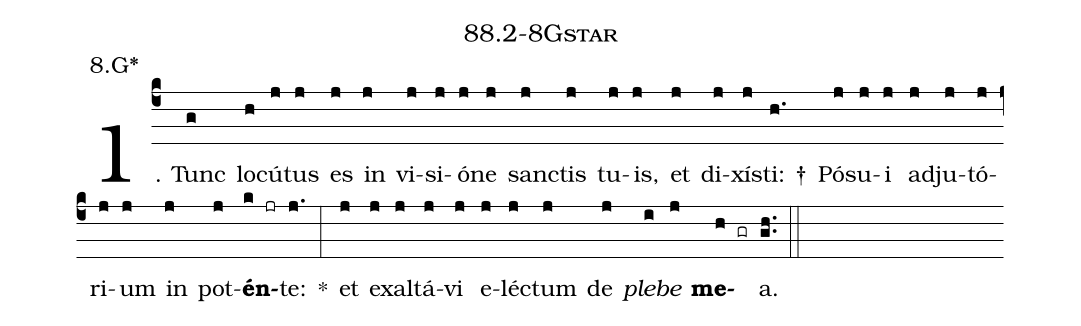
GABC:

name: 88.2-8Gstar;
annotation: 8.G*;
%%
(c4)1. Tunc(g) lo(h)cú(j)tus(j) es(j) in(j) vi(j)si(j)ó(j)ne(j) sanc(j)tis(j) tu(j)is,(j) et(j) di(j)xís(j)ti: †(h.) Pó(j)su(j)i(j) ad(j)ju(j)tó(j)ri(j)um(j) in(j) pot(j)<b>én</b>(k jr)te:(j.) *(:) et(j) ex(j)al(j)tá(j)vi(j) e(j)léc(j)tum(j) de(j) <i>ple</i>(i)<i>be</i>(j) <b>me</b>(h gr)a.(gh..) (::)


%E(j) u(j) o(i) u(j) a(h) e.(gh..) (::)
